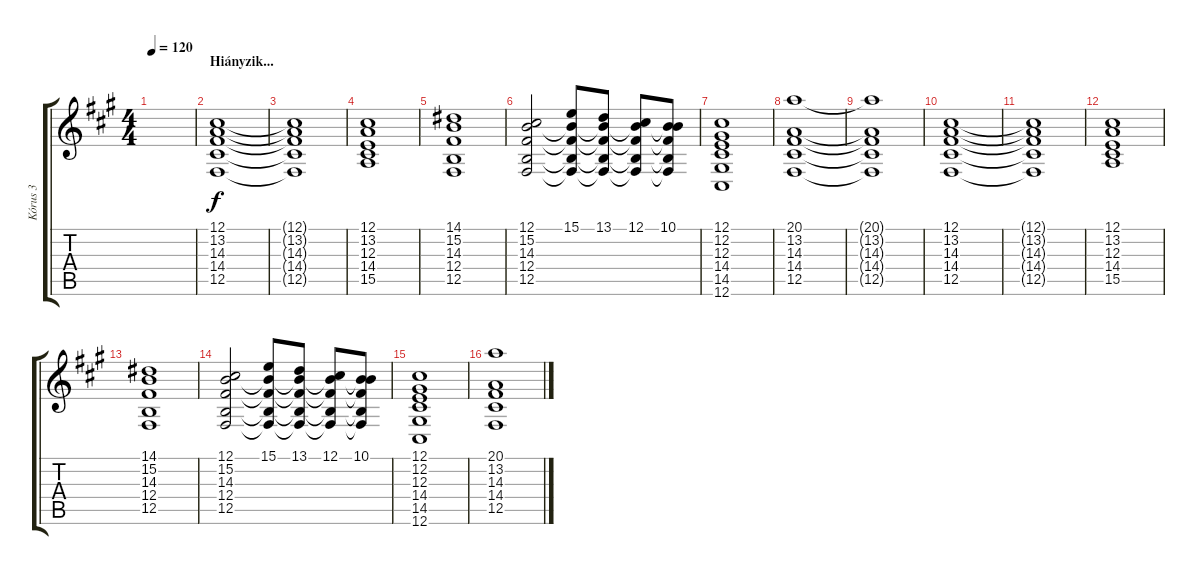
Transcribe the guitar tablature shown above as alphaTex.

\track ("Kórus 3" "Kórus 3") {instrument choiraahs}
\staff {score tabs}
\tuning (Db4 Ab3 E3 B2 Gb2 Db2) {hide}
\ts (4 4)
\tempo 120
\clef g2
\ks a
|
\section ("" "Hiányzik...")
(12.1 13.2 14.3 14.4 12.5).1 |
(12.1{t} 13.2{t} 14.3{t} 14.4{t} 12.5{t}).1 |
(12.1 13.2 12.3 14.4 15.5).1 |
(14.1 15.2 14.3 12.4 12.5).1 |
(12.1 15.2 14.3 12.4 12.5).2 (15.1 15.2{t} 14.3{t} 12.4{t} 12.5{t}).8 (13.1 15.2{t} 14.3{t} 12.4{t} 12.5{t}).8 (12.1 15.2{t} 14.3{t} 12.4{t} 12.5{t}).8 (10.1 15.2{t} 14.3{t} 12.4{t} 12.5{t}).8 |
(12.1 12.2 12.3 14.4 14.5 12.6).1 |
(20.1 13.2 14.3 14.4 12.5).1 |
(20.1{t} 13.2{t} 14.3{t} 14.4{t} 12.5{t}).1 |
(12.1 13.2 14.3 14.4 12.5).1 |
(12.1{t} 13.2{t} 14.3{t} 14.4{t} 12.5{t}).1 |
(12.1 13.2 12.3 14.4 15.5).1 |
(14.1 15.2 14.3 12.4 12.5).1 |
(12.1 15.2 14.3 12.4 12.5).2 (15.1 15.2{t} 14.3{t} 12.4{t} 12.5{t}).8 (13.1 15.2{t} 14.3{t} 12.4{t} 12.5{t}).8 (12.1 15.2{t} 14.3{t} 12.4{t} 12.5{t}).8 (10.1 15.2{t} 14.3{t} 12.4{t} 12.5{t}).8 |
(12.1 12.2 12.3 14.4 14.5 12.6).1 |
(20.1 13.2 14.3 14.4 12.5).1
